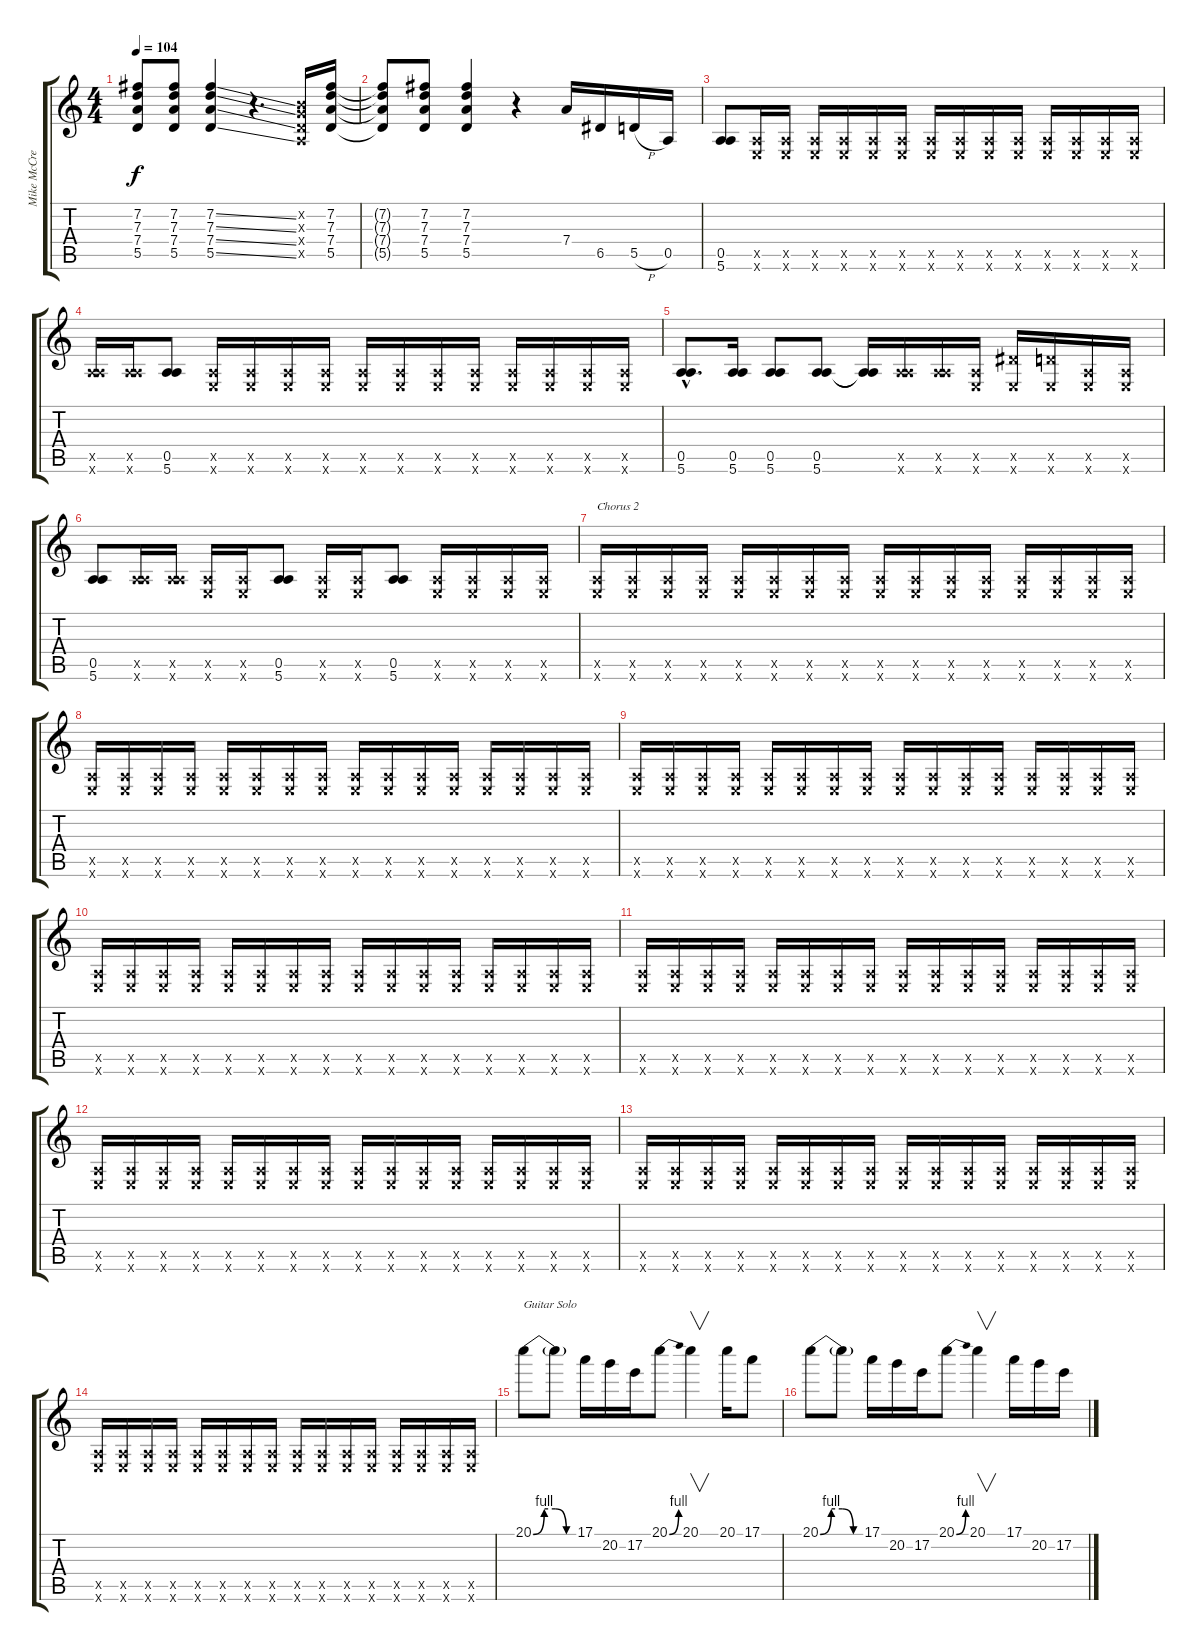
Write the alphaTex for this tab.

\track ("Mike McCready" "Mike McCre") {instrument distortionguitar}
\staff {score tabs}
\tuning (E4 B3 G3 D3 A2 E2) {hide}
\ts (4 4)
\tempo 104
\clef g2
\ks c
(7.2{t} 7.3{t} 7.4{t} 5.5{t}).8{dy f} (7.2 7.3 7.4 5.5).8 (7.2{ss} 7.3{ss} 7.4{ss} 5.5{ss}).4 r.4{d} (0.2{x} 0.3{x} 0.4{x} 0.5{x}).16 (7.2 7.3 7.4 5.5).16 |
(7.2{t} 7.3{t} 7.4{t} 5.5{t}).8 (7.2 7.3 7.4 5.5).8 (7.2 7.3 7.4 5.5).4 r.4 7.4.16 6.5.16 5.5{h}.16 0.5.16 |
(0.5 5.6).8 (0.5{x} 0.6{x}).16 (0.5{x} 0.6{x}).16 (0.5{x} 0.6{x}).16 (0.5{x} 0.6{x}).16 (0.5{x} 0.6{x}).16 (0.5{x} 0.6{x}).16 (0.5{x} 0.6{x}).16 (0.5{x} 0.6{x}).16 (0.5{x} 0.6{x}).16 (0.5{x} 0.6{x}).16 (0.5{x} 0.6{x}).16 (0.5{x} 0.6{x}).16 (0.5{x} 0.6{x}).16 (0.5{x} 0.6{x}).16 |
(0.5{x} 5.6{x}).16 (0.5{x} 5.6{x}).16 (0.5 5.6).8 (0.5{x} 0.6{x}).16 (0.5{x} 0.6{x}).16 (0.5{x} 0.6{x}).16 (0.5{x} 0.6{x}).16 (0.5{x} 0.6{x}).16 (0.5{x} 0.6{x}).16 (0.5{x} 0.6{x}).16 (0.5{x} 0.6{x}).16 (0.5{x} 0.6{x}).16 (0.5{x} 0.6{x}).16 (0.5{x} 0.6{x}).16 (0.5{x} 0.6{x}).16 |
(0.5{hac} 5.6{hac}).8{d} (0.5 5.6).16 (0.5 5.6).8 (0.5 5.6).8 (0.5{t} 5.6{t}).16 (0.5{x} 5.6{x}).16 (0.5{x} 5.6{x}).16 (0.5{x} 0.6{x}).16 (6.5{x} 0.6{x}).16 (5.5{x} 0.6{x}).16 (0.5{x} 0.6{x}).16 (0.5{x} 0.6{x}).16 |
(0.5 5.6).8 (0.5{x} 5.6{x}).16 (0.5{x} 5.6{x}).16 (0.5{x} 0.6{x}).16 (0.5{x} 0.6{x}).16 (0.5 5.6).8 (0.5{x} 0.6{x}).16 (0.5{x} 0.6{x}).16 (0.5 5.6).8 (0.5{x} 0.6{x}).16 (0.5{x} 0.6{x}).16 (0.5{x} 0.6{x}).16 (0.5{x} 0.6{x}).16 |
(0.5{x} 0.6{x}).16{txt "Chorus 2"} (0.5{x} 0.6{x}).16 (0.5{x} 0.6{x}).16 (0.5{x} 0.6{x}).16 (0.5{x} 0.6{x}).16 (0.5{x} 0.6{x}).16 (0.5{x} 0.6{x}).16 (0.5{x} 0.6{x}).16 (0.5{x} 0.6{x}).16 (0.5{x} 0.6{x}).16 (0.5{x} 0.6{x}).16 (0.5{x} 0.6{x}).16 (0.5{x} 0.6{x}).16 (0.5{x} 0.6{x}).16 (0.5{x} 0.6{x}).16 (0.5{x} 0.6{x}).16 |
(0.5{x} 0.6{x}).16 (0.5{x} 0.6{x}).16 (0.5{x} 0.6{x}).16 (0.5{x} 0.6{x}).16 (0.5{x} 0.6{x}).16 (0.5{x} 0.6{x}).16 (0.5{x} 0.6{x}).16 (0.5{x} 0.6{x}).16 (0.5{x} 0.6{x}).16 (0.5{x} 0.6{x}).16 (0.5{x} 0.6{x}).16 (0.5{x} 0.6{x}).16 (0.5{x} 0.6{x}).16 (0.5{x} 0.6{x}).16 (0.5{x} 0.6{x}).16 (0.5{x} 0.6{x}).16 |
(0.5{x} 0.6{x}).16 (0.5{x} 0.6{x}).16 (0.5{x} 0.6{x}).16 (0.5{x} 0.6{x}).16 (0.5{x} 0.6{x}).16 (0.5{x} 0.6{x}).16 (0.5{x} 0.6{x}).16 (0.5{x} 0.6{x}).16 (0.5{x} 0.6{x}).16 (0.5{x} 0.6{x}).16 (0.5{x} 0.6{x}).16 (0.5{x} 0.6{x}).16 (0.5{x} 0.6{x}).16 (0.5{x} 0.6{x}).16 (0.5{x} 0.6{x}).16 (0.5{x} 0.6{x}).16 |
(0.5{x} 0.6{x}).16 (0.5{x} 0.6{x}).16 (0.5{x} 0.6{x}).16 (0.5{x} 0.6{x}).16 (0.5{x} 0.6{x}).16 (0.5{x} 0.6{x}).16 (0.5{x} 0.6{x}).16 (0.5{x} 0.6{x}).16 (0.5{x} 0.6{x}).16 (0.5{x} 0.6{x}).16 (0.5{x} 0.6{x}).16 (0.5{x} 0.6{x}).16 (0.5{x} 0.6{x}).16 (0.5{x} 0.6{x}).16 (0.5{x} 0.6{x}).16 (0.5{x} 0.6{x}).16 |
(0.5{x} 0.6{x}).16 (0.5{x} 0.6{x}).16 (0.5{x} 0.6{x}).16 (0.5{x} 0.6{x}).16 (0.5{x} 0.6{x}).16 (0.5{x} 0.6{x}).16 (0.5{x} 0.6{x}).16 (0.5{x} 0.6{x}).16 (0.5{x} 0.6{x}).16 (0.5{x} 0.6{x}).16 (0.5{x} 0.6{x}).16 (0.5{x} 0.6{x}).16 (0.5{x} 0.6{x}).16 (0.5{x} 0.6{x}).16 (0.5{x} 0.6{x}).16 (0.5{x} 0.6{x}).16 |
(0.5{x} 0.6{x}).16 (0.5{x} 0.6{x}).16 (0.5{x} 0.6{x}).16 (0.5{x} 0.6{x}).16 (0.5{x} 0.6{x}).16 (0.5{x} 0.6{x}).16 (0.5{x} 0.6{x}).16 (0.5{x} 0.6{x}).16 (0.5{x} 0.6{x}).16 (0.5{x} 0.6{x}).16 (0.5{x} 0.6{x}).16 (0.5{x} 0.6{x}).16 (0.5{x} 0.6{x}).16 (0.5{x} 0.6{x}).16 (0.5{x} 0.6{x}).16 (0.5{x} 0.6{x}).16 |
(0.5{x} 0.6{x}).16 (0.5{x} 0.6{x}).16 (0.5{x} 0.6{x}).16 (0.5{x} 0.6{x}).16 (0.5{x} 0.6{x}).16 (0.5{x} 0.6{x}).16 (0.5{x} 0.6{x}).16 (0.5{x} 0.6{x}).16 (0.5{x} 0.6{x}).16 (0.5{x} 0.6{x}).16 (0.5{x} 0.6{x}).16 (0.5{x} 0.6{x}).16 (0.5{x} 0.6{x}).16 (0.5{x} 0.6{x}).16 (0.5{x} 0.6{x}).16 (0.5{x} 0.6{x}).16 |
(0.5{x} 0.6{x}).16 (0.5{x} 0.6{x}).16 (0.5{x} 0.6{x}).16 (0.5{x} 0.6{x}).16 (0.5{x} 0.6{x}).16 (0.5{x} 0.6{x}).16 (0.5{x} 0.6{x}).16 (0.5{x} 0.6{x}).16 (0.5{x} 0.6{x}).16 (0.5{x} 0.6{x}).16 (0.5{x} 0.6{x}).16 (0.5{x} 0.6{x}).16 (0.5{x} 0.6{x}).16 (0.5{x} 0.6{x}).16 (0.5{x} 0.6{x}).16 (0.5{x} 0.6{x}).16 |
20.1{be (custom 0 0 15 4 30 4 45 0 60 0)}.8{txt "Guitar Solo"} 20.1{t}.8 17.1.16 20.2.16 17.2.16 20.1{be (bend 0 0 60 4)}.8 20.1.4{v} 20.1.16 17.1.8 |
20.1{be (custom 0 0 15 4 30 4 45 0 60 0)}.8 20.1{t}.8 17.1.16 20.2.16 17.2.16 20.1{be (bend 0 0 60 4)}.8 20.1.4{v} 17.1.16 20.2.16 17.2.16
